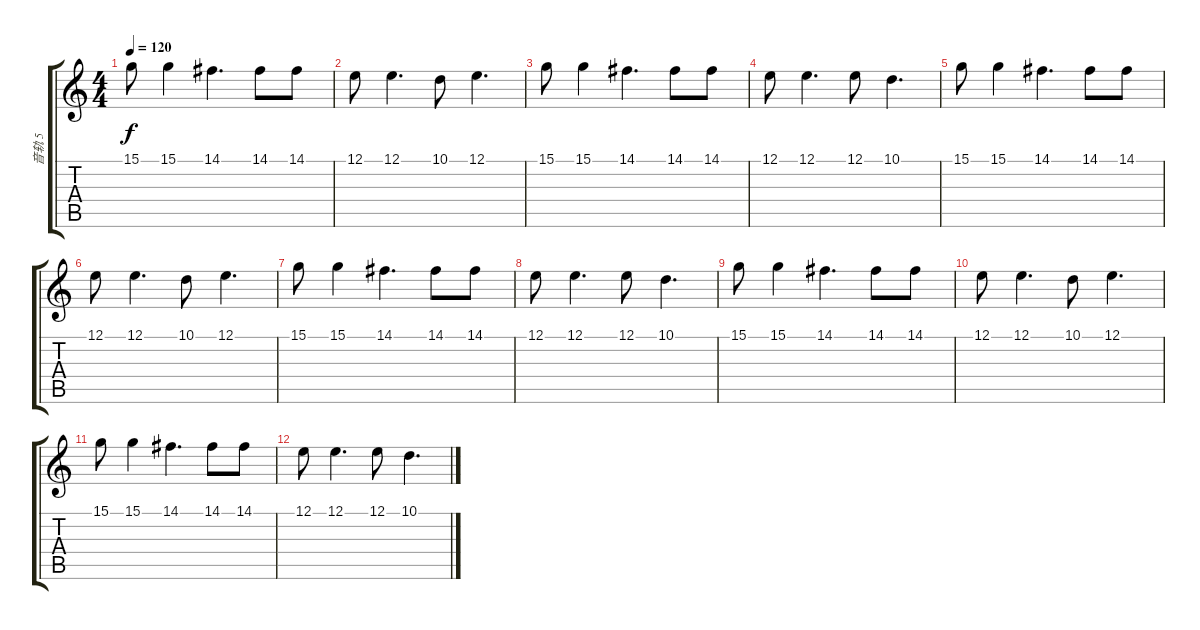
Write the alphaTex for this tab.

\track ("音轨 5" "音轨 5") {instrument altosax}
\staff {score tabs}
\tuning (E4 B3 G3 D3 A2 E2) {hide}
\ts (4 4)
\tempo 120
\clef g2
\ks c
15.1.8{dy f} 15.1.4 14.1.4{d} 14.1.8 14.1.8 |
12.1.8 12.1.4{d} 10.1.8 12.1.4{d} |
15.1.8 15.1.4 14.1.4{d} 14.1.8 14.1.8 |
12.1.8 12.1.4{d} 12.1.8 10.1.4{d} |
15.1.8 15.1.4 14.1.4{d} 14.1.8 14.1.8 |
12.1.8 12.1.4{d} 10.1.8 12.1.4{d} |
15.1.8 15.1.4 14.1.4{d} 14.1.8 14.1.8 |
12.1.8 12.1.4{d} 12.1.8 10.1.4{d} |
15.1.8 15.1.4 14.1.4{d} 14.1.8 14.1.8 |
12.1.8 12.1.4{d} 10.1.8 12.1.4{d} |
15.1.8 15.1.4 14.1.4{d} 14.1.8 14.1.8 |
12.1.8{txt ""} 12.1.4{d} 12.1.8 10.1.4{d}
